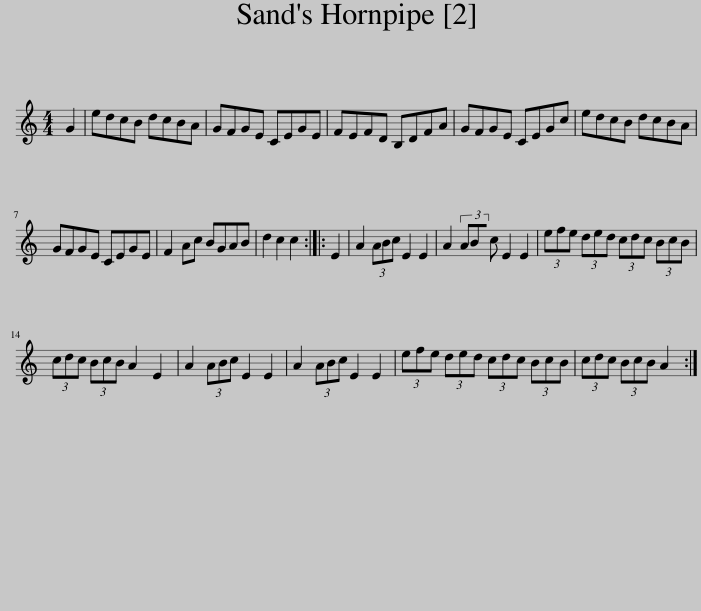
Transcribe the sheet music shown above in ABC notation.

X:1
L:1/8
M:4/4
I:linebreak $
K:C
V:1 treble
V:1
 G2 | edcB dcBA | GFGE CEGE | FEFD B,DFA | GFGE CEGc | %5
 edcB dcBA |$ GFGE CEGE | F2 Ac BGAB | d2 c2 c2 :: E2 | %10
 A2 (3ABc E2 E2 | A2 (3AB x c E2 E2 | (3efe (3ded (3cdc (3BcB |$ (3cdc (3BcB A2 E2 | A2 (3ABc E2 E2 | %15
 A2 (3ABc E2 E2 | (3efe (3ded (3cdc (3BcB | (3cdc (3BcB A2 :| %18
